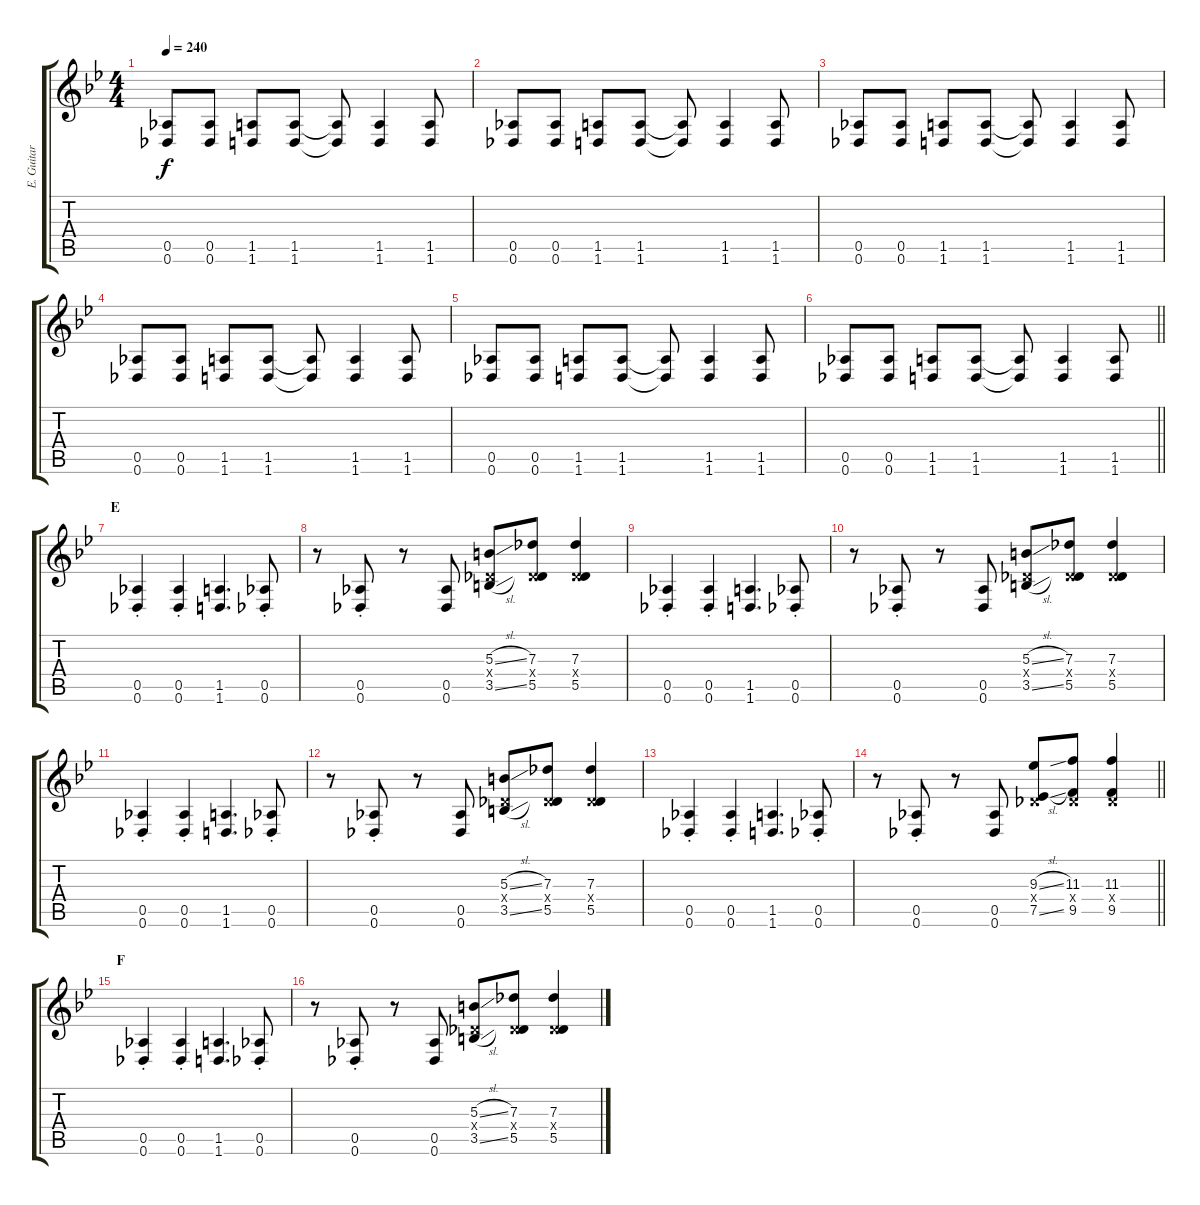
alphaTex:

\track ("E. Guitar II" "E. Guitar ") {instrument distortionguitar}
\staff {score tabs}
\tuning (Eb4 Bb3 Gb3 Db3 Ab2 Db2) {hide}
\ts (4 4)
\tempo 240
\clef g2
\ks bb
(0.5 0.6).8{dy f} (0.5 0.6).8 (1.5 1.6).8 (1.5 1.6).8 (1.5{t} 1.6{t}).8 (1.5 1.6).4 (1.5 1.6).8 |
(0.5 0.6).8 (0.5 0.6).8 (1.5 1.6).8 (1.5 1.6).8 (1.5{t} 1.6{t}).8 (1.5 1.6).4 (1.5 1.6).8 |
(0.5 0.6).8 (0.5 0.6).8 (1.5 1.6).8 (1.5 1.6).8 (1.5{t} 1.6{t}).8 (1.5 1.6).4 (1.5 1.6).8 |
(0.5 0.6).8 (0.5 0.6).8 (1.5 1.6).8 (1.5 1.6).8 (1.5{t} 1.6{t}).8 (1.5 1.6).4 (1.5 1.6).8 |
(0.5 0.6).8 (0.5 0.6).8 (1.5 1.6).8 (1.5 1.6).8 (1.5{t} 1.6{t}).8 (1.5 1.6).4 (1.5 1.6).8 |
\barLineRight lightlight
(0.5 0.6).8 (0.5 0.6).8 (1.5 1.6).8 (1.5 1.6).8 (1.5{t} 1.6{t}).8 (1.5 1.6).4 (1.5 1.6).8 |
\section ("" "E")
(0.5{st} 0.6{st}).4 (0.5{st} 0.6{st}).4 (1.5 1.6).4{d} (0.5{st} 0.6{st}).8 |
r.8 (0.5{st} 0.6{st}).8 r.8 (0.5 0.6).8 (5.3{sl} 0.4{x} 3.5{sl}).8 (7.3 0.4{x} 5.5).8 (7.3 0.4{x} 5.5).4 |
(0.5{st} 0.6{st}).4 (0.5{st} 0.6{st}).4 (1.5 1.6).4{d} (0.5{st} 0.6{st}).8 |
r.8 (0.5{st} 0.6{st}).8 r.8 (0.5 0.6).8 (5.3{sl} 0.4{x} 3.5{sl}).8 (7.3 0.4{x} 5.5).8 (7.3 0.4{x} 5.5).4 |
(0.5{st} 0.6{st}).4 (0.5{st} 0.6{st}).4 (1.5 1.6).4{d} (0.5{st} 0.6{st}).8 |
r.8 (0.5{st} 0.6{st}).8 r.8 (0.5 0.6).8 (5.3{sl} 0.4{x} 3.5{sl}).8 (7.3 0.4{x} 5.5).8 (7.3 0.4{x} 5.5).4 |
(0.5{st} 0.6{st}).4 (0.5{st} 0.6{st}).4 (1.5 1.6).4{d} (0.5{st} 0.6{st}).8 |
\barLineRight lightlight
r.8 (0.5{st} 0.6{st}).8 r.8 (0.5 0.6).8 (9.3{sl} 0.4{x} 7.5{sl}).8 (11.3 0.4{x} 9.5).8 (11.3 0.4{x} 9.5).4 |
\section ("" "F")
(0.5{st} 0.6{st}).4 (0.5{st} 0.6{st}).4 (1.5 1.6).4{d} (0.5{st} 0.6{st}).8 |
r.8 (0.5{st} 0.6{st}).8 r.8 (0.5 0.6).8 (5.3{sl} 0.4{x} 3.5{sl}).8 (7.3 0.4{x} 5.5).8 (7.3 0.4{x} 5.5).4
